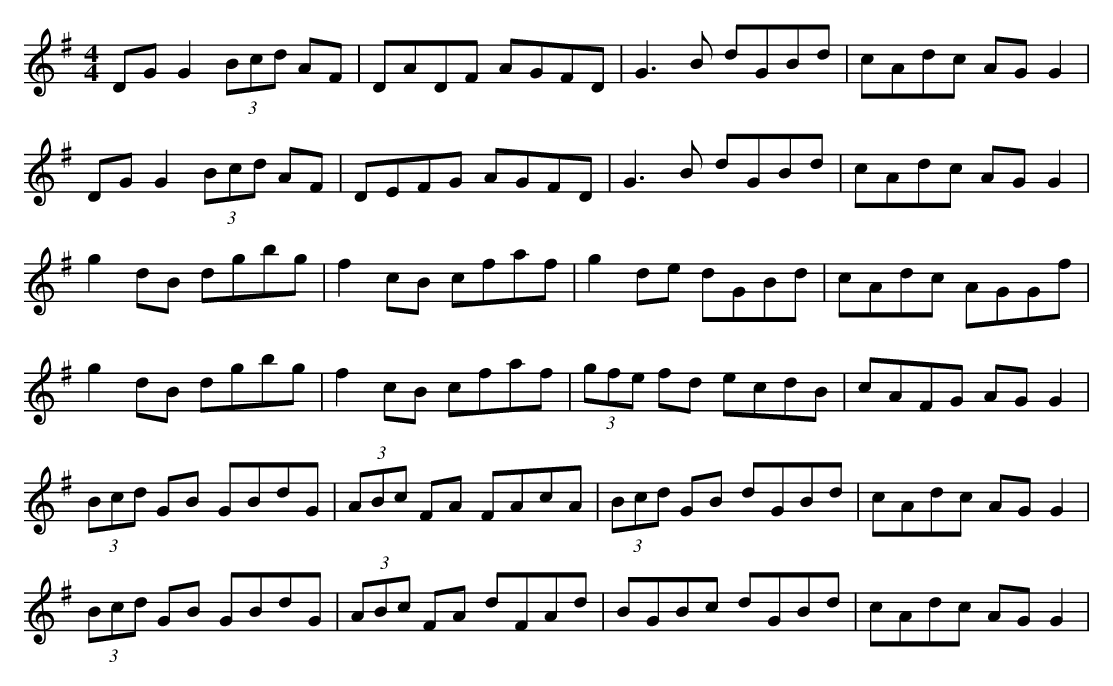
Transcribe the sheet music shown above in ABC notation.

X:1
M:4/4
K:G
DG G2 (3 Bcd AF|DADF AGFD|G3 B dGBd|cAdc AG G2|
DG G2 (3 Bcd AF|DEFG AGFD|G3 B dGBd|cAdc AG G2|
g2 dB dgbg|f2 cB cfaf|g2 de dGBd|cAdc AGGf|
g2 dB dgbg|f2 cB cfaf|(3 gfe fd ecdB|cAFG AG G2|
(3 Bcd GB GBdG|(3 ABc FA FAcA|(3 Bcd GB dGBd|cAdc AG G2|
(3 Bcd GB GBdG|(3 ABc FA dFAd|BGBc dGBd|cAdc AG G2|
